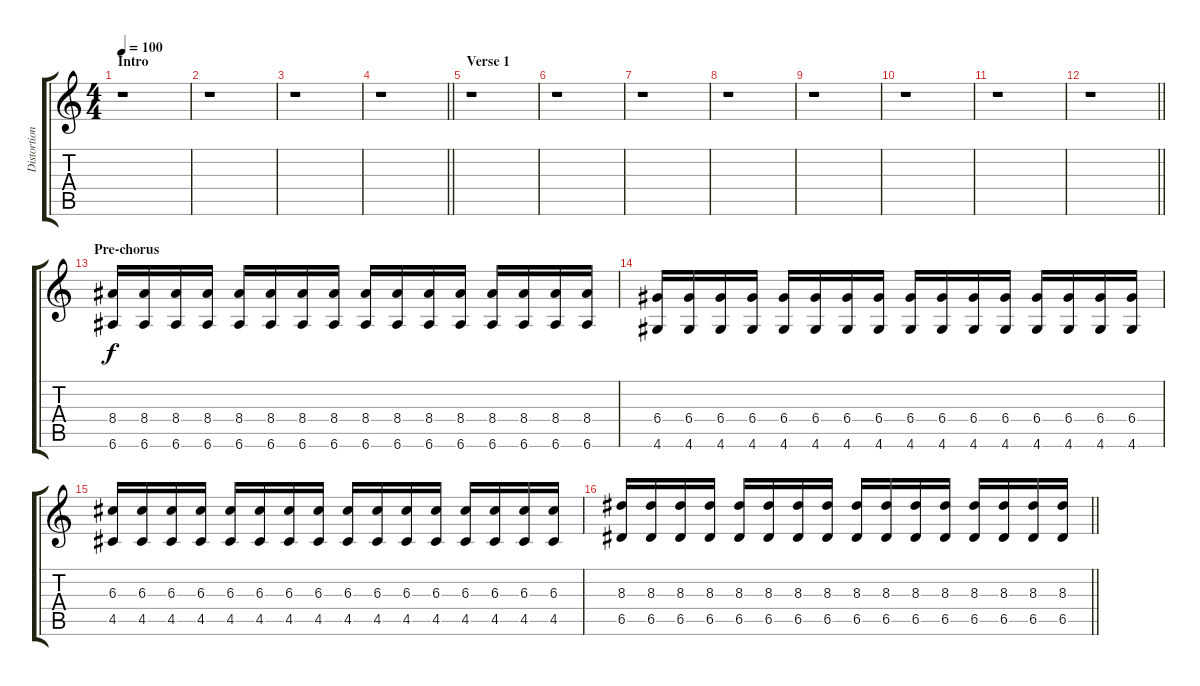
\track ("Distortion Guitar" "Distortion") {instrument distortionguitar}
\staff {score tabs}
\tuning (E4 B3 G3 D3 A2 E2) {hide}
\ts (4 4)
\section ("" "Intro")
\tempo 100
\clef g2
\ks c
r.1{dy f instrument distortionguitar} |
r.1 |
r.1 |
\barLineRight lightlight
r.1 |
\section ("" "Verse 1")
r.1 |
r.1 |
r.1 |
r.1 |
r.1 |
r.1 |
r.1 |
\barLineRight lightlight
r.1 |
\section ("" "Pre-chorus")
(8.4 6.6).16 (8.4 6.6).16 (8.4 6.6).16 (8.4 6.6).16 (8.4 6.6).16 (8.4 6.6).16 (8.4 6.6).16 (8.4 6.6).16 (8.4 6.6).16 (8.4 6.6).16 (8.4 6.6).16 (8.4 6.6).16 (8.4 6.6).16 (8.4 6.6).16 (8.4 6.6).16 (8.4 6.6).16 |
(6.4 4.6).16 (6.4 4.6).16 (6.4 4.6).16 (6.4 4.6).16 (6.4 4.6).16 (6.4 4.6).16 (6.4 4.6).16 (6.4 4.6).16 (6.4 4.6).16 (6.4 4.6).16 (6.4 4.6).16 (6.4 4.6).16 (6.4 4.6).16 (6.4 4.6).16 (6.4 4.6).16 (6.4 4.6).16 |
(6.3 4.5).16 (6.3 4.5).16 (6.3 4.5).16 (6.3 4.5).16 (6.3 4.5).16 (6.3 4.5).16 (6.3 4.5).16 (6.3 4.5).16 (6.3 4.5).16 (6.3 4.5).16 (6.3 4.5).16 (6.3 4.5).16 (6.3 4.5).16 (6.3 4.5).16 (6.3 4.5).16 (6.3 4.5).16 |
\barLineRight lightlight
(8.3 6.5).16 (8.3 6.5).16 (8.3 6.5).16 (8.3 6.5).16 (8.3 6.5).16 (8.3 6.5).16 (8.3 6.5).16 (8.3 6.5).16 (8.3 6.5).16 (8.3 6.5).16 (8.3 6.5).16 (8.3 6.5).16 (8.3 6.5).16 (8.3 6.5).16 (8.3 6.5).16 (8.3 6.5).16
